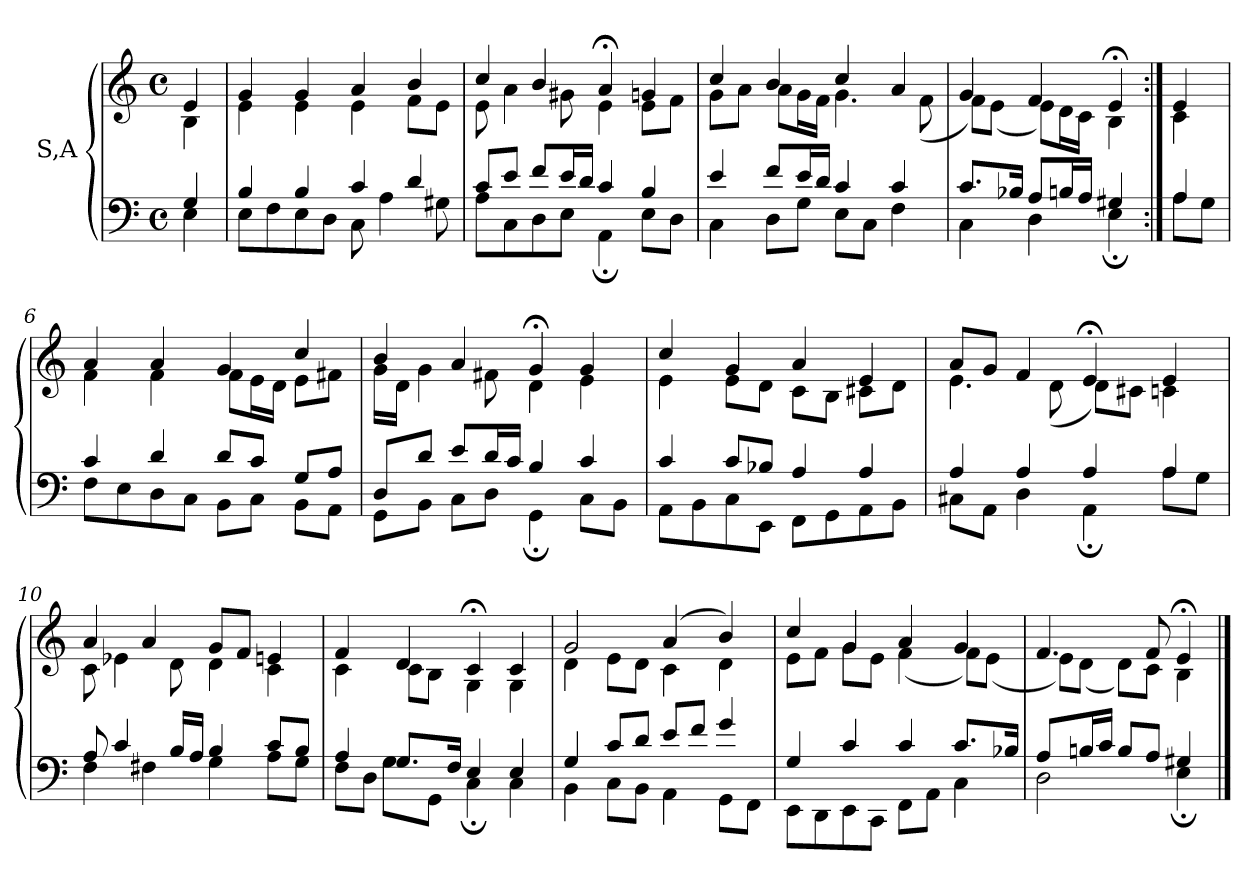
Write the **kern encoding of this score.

**kern	**kern
*part1	*part1
*staff2	*staff1
*I"S,A	*
!!LO:LB:g=z
*clefF4	*clefG2
*k[]	*k[]
*M4/4	*M4/4
*met(c)	*met(c)
=	=
*^	*^
4G	4E	4e	4B
=1	=1	=1	=1
4B	8EL	4g	4e
.	8F	.	.
4B	8E	4g	4e
.	8DJ	.	.
4c	8C	4a	4e
.	4A	.	.
4d	.	4b	8fL
.	8G#X	.	8eJ
=2	=2	=2	=2
8cL	8AL	4cc	8e
8eJ	8C	.	4a
8fL	8D	4b	.
16eL	8EJ	.	8g#X
16dJJ	.	.	.
4c	4AA;	4a;<	4e
4B	8EL	4gn	8eL
.	8DJ	.	8fJ
=3	=3	=3	=3
4e	4C	4cc	8gL
.	.	.	8aJ
8fL	8DL	4b	8aL
16eL	8GJ	.	16gL
16dJJ	.	.	16fJJ
4c	8EL	4cc	4.g
.	8CJ	.	.
4c	4F	4a	.
.	.	.	(<8f
!!LO:LB:g=z	!!
=508	=508	=508	=508
8.cL	4C	4g	8fL)
.	.	.	(<8eJ
16B-XJk	.	.	.
8AL	4D	4f	8eL)
16BnL	.	.	16dL
16AJJ	.	.	16cJJ
4G#X	4E;	4e;<	4B
=509:|!	=509:|!	=509:|!	=509:|!
4A	8AL	4e	4c
.	8GJ	.	.
=6	=6	=6	=6
4c	8FL	4a	4f
.	8E	.	.
4d	8D	4a	4f
.	8CJ	.	.
8dL	8BBL	4g	8fL
8cJ	8CJ	.	16eL
.	.	.	16dJJ
8GL	8BBL	4cc	8eL
8AJ	8AAJ	.	8f#XJ
=7	=7	=7	=7
8DL	8GGL	4b	16gLL
.	.	.	16dJJ
8dJ	8BBJ	.	4g
8eL	8CL	4a	.
16dL	8DJ	.	8f#X
16cJJ	.	.	.
4B	4GG;	4g;<	4d
4c	8CL	4g	4e
.	8BBJ	.	.
!!LO:LB:g=z	!!
=8	=8	=8	=8
4c	8AAL	4cc	4e
.	8BB	.	.
8cL	8C	4g	8eL
8B-XJ	8EEJ	.	8dJ
4A	8FFL	4a	8cL
.	8GG	.	8BJ
4A	8AA	4e	8c#XL
.	8BBJ	.	8dJ
=9	=9	=9	=9
4A	8C#XL	8aL	4.e
.	8AAJ	8gJ	.
4A	4D	4f	.
.	.	.	(<8d
4A	4AA;	4e;<	8dL)
.	.	.	8c#XJ
4A	8AL	4e	4cn
.	8GJ	.	.
=10	=10	=10	=10
8A	4F	4a	8c
4c	.	.	4e-X
.	4F#X	4a	.
16BLL	.	.	8d
16AJJ	.	.	.
4B	4G	8gL	4d
.	.	8fJ	.
8cL	8AL	4en	4c
8BJ	8GJ	.	.
!!LO:PB:g=z	!!
=11	=11	=11	=11
4A	8FL	4f	4c
.	8DJ	.	.
8.GL	8GL	4d	8cL
.	8GGJ	.	8BJ
16FJk	.	.	.
4E	4C;	4c;<	4G
4E	4C	4c	4G
=12	=12	=12	=12
4G	4BB	2g	4d
8cL	8CL	.	8eL
8dJ	8BBJ	.	8dJ
8eL	4AA	(>4a	4c
8fJ	.	.	.
4g	8GGL	4b)	4d
.	8FFJ	.	.
=13	=13	=13	=13
4G	8EEL	4cc	8eL
.	8DD	.	8fJ
4c	8EE	4g	8gL
.	8CCJ	.	8eJ
4c	8FFL	4a	(<4f
.	8AAJ	.	.
8.cL	4C	4g	8fL)
.	.	.	(<8eJ
16B-XJk	.	.	.
=14	=14	=14	=14
8AL	2D	4.f	8eL)
16BnL	.	.	(<8dJ
16cJJ	.	.	.
8BL	.	.	8dL)
8AJ	.	8f	8cJ
4G#X	4E;	4e;<	4B
*v	*v	*	*
*	*v	*v
==	==
*-	*-
